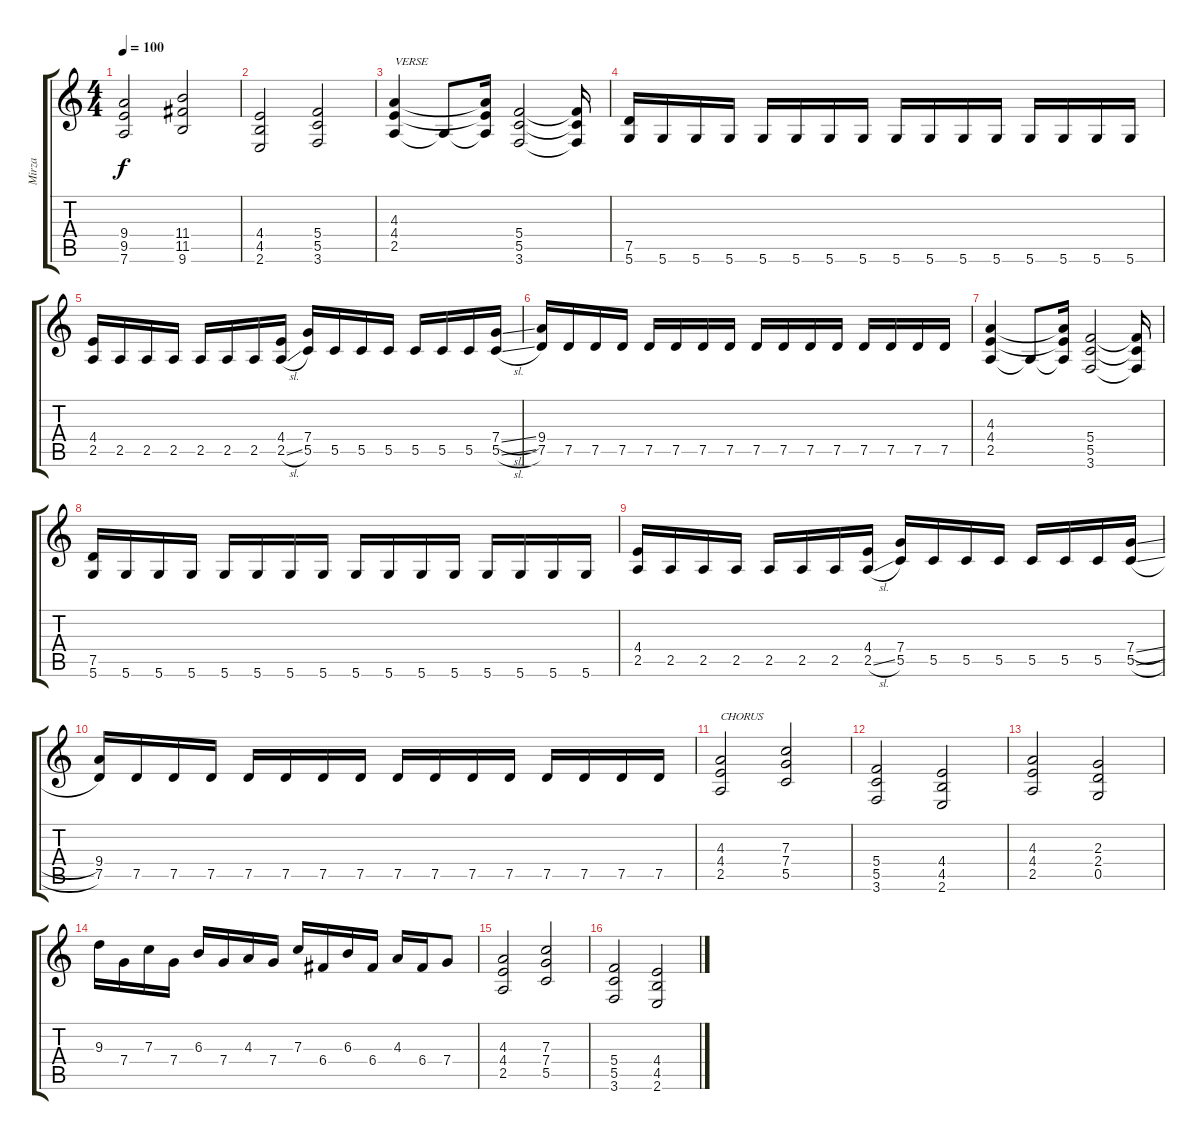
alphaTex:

\track ("Mirza" "Mirza") {instrument overdrivenguitar}
\staff {score tabs}
\tuning (D4 A3 F3 C3 G2 D2) {hide}
\ts (4 4)
\tempo 100
\clef g2
\ks c
(9.4 9.5 7.6).2{dy f} (11.4 11.5 9.6).2 |
(4.4 4.5 2.6).2 (5.4 5.5 3.6).2 |
(4.3 4.4 2.5).4{txt "VERSE"} 2.5{t}.8 (4.3{t} 4.4{t} 2.5{t}).16 (5.4 5.5 3.6).2 (5.4{t} 5.5{t} 3.6{t}).16 |
(7.5 5.6).16 5.6.16 5.6.16 5.6.16 5.6.16 5.6.16 5.6.16 5.6.16 5.6.16 5.6.16 5.6.16 5.6.16 5.6.16 5.6.16 5.6.16 5.6.16 |
(4.4 2.5).16 2.5.16 2.5.16 2.5.16 2.5.16 2.5.16 2.5.16 (4.4 2.5{sl}).16 (7.4 5.5).16 5.5.16 5.5.16 5.5.16 5.5.16 5.5.16 5.5.16 (7.4{sl} 5.5{sl}).16 |
(9.4 7.5).16 7.5.16 7.5.16 7.5.16 7.5.16 7.5.16 7.5.16 7.5.16 7.5.16 7.5.16 7.5.16 7.5.16 7.5.16 7.5.16 7.5.16 7.5.16 |
(4.3 4.4 2.5).4 2.5{t}.8 (4.3{t} 4.4{t} 2.5{t}).16 (5.4 5.5 3.6).2 (5.4{t} 5.5{t} 3.6{t}).16 |
(7.5 5.6).16 5.6.16 5.6.16 5.6.16 5.6.16 5.6.16 5.6.16 5.6.16 5.6.16 5.6.16 5.6.16 5.6.16 5.6.16 5.6.16 5.6.16 5.6.16 |
(4.4 2.5).16 2.5.16 2.5.16 2.5.16 2.5.16 2.5.16 2.5.16 (4.4 2.5{sl}).16 (7.4 5.5).16 5.5.16 5.5.16 5.5.16 5.5.16 5.5.16 5.5.16 (7.4{sl} 5.5{sl}).16 |
(9.4 7.5).16 7.5.16 7.5.16 7.5.16 7.5.16 7.5.16 7.5.16 7.5.16 7.5.16 7.5.16 7.5.16 7.5.16 7.5.16 7.5.16 7.5.16 7.5.16 |
(4.3 4.4 2.5).2{txt "CHORUS"} (7.3 7.4 5.5).2 |
(5.4 5.5 3.6).2 (4.4 4.5 2.6).2 |
(4.3 4.4 2.5).2 (2.3 2.4 0.5).2 |
9.3.16 7.4.16 7.3.16 7.4.16 6.3.16 7.4.16 4.3.16 7.4.16 7.3.16 6.4.16 6.3.16 6.4.16 4.3.16 6.4.16 7.4.8 |
(4.3 4.4 2.5).2 (7.3 7.4 5.5).2 |
(5.4 5.5 3.6).2 (4.4 4.5 2.6).2
